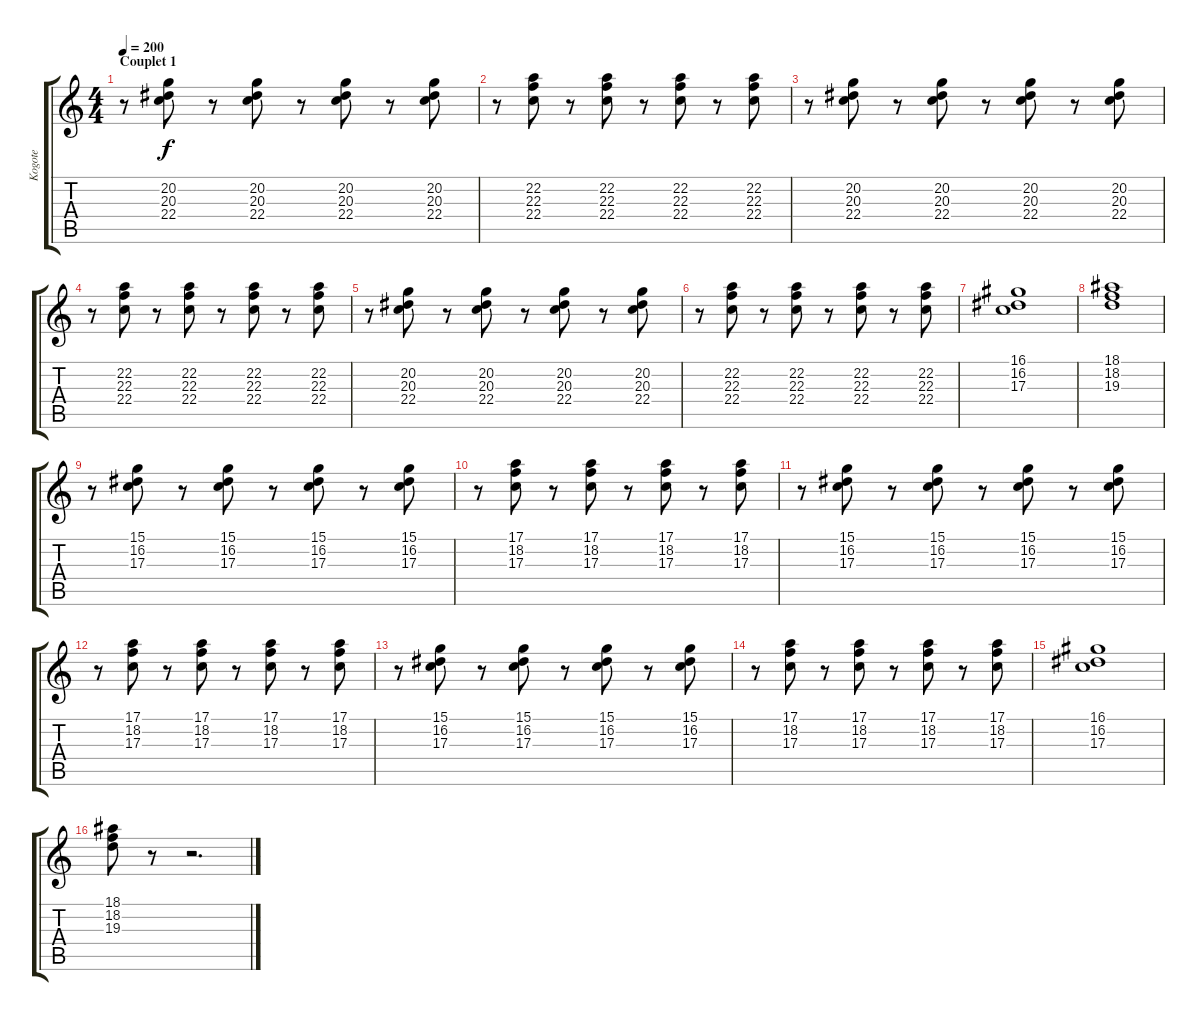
\track ("Kogote" "Kogote") {instrument drawbarorgan}
\staff {score tabs}
\tuning (E4 B3 G3 D3 A2 E2) {hide}
\ts (4 4)
\section ("" "Couplet 1")
\tempo 200
\clef g2
\ks c
r.8{dy f} (20.2 20.3 22.4).8 r.8 (20.2 20.3 22.4).8 r.8 (20.2 20.3 22.4).8 r.8 (20.2 20.3 22.4).8 |
r.8 (22.2 22.3 22.4).8 r.8 (22.2 22.3 22.4).8 r.8 (22.2 22.3 22.4).8 r.8 (22.2 22.3 22.4).8 |
r.8 (20.2 20.3 22.4).8 r.8 (20.2 20.3 22.4).8 r.8 (20.2 20.3 22.4).8 r.8 (20.2 20.3 22.4).8 |
r.8 (22.2 22.3 22.4).8 r.8 (22.2 22.3 22.4).8 r.8 (22.2 22.3 22.4).8 r.8 (22.2 22.3 22.4).8 |
r.8 (20.2 20.3 22.4).8 r.8 (20.2 20.3 22.4).8 r.8 (20.2 20.3 22.4).8 r.8 (20.2 20.3 22.4).8 |
r.8 (22.2 22.3 22.4).8 r.8 (22.2 22.3 22.4).8 r.8 (22.2 22.3 22.4).8 r.8 (22.2 22.3 22.4).8 |
(16.1 16.2 17.3).1 |
(18.1 18.2 19.3).1 |
r.8 (15.1 16.2 17.3).8 r.8 (15.1 16.2 17.3).8 r.8 (15.1 16.2 17.3).8 r.8 (15.1 16.2 17.3).8 |
r.8 (17.1 18.2 17.3).8 r.8 (17.1 18.2 17.3).8 r.8 (17.1 18.2 17.3).8 r.8 (17.1 18.2 17.3).8 |
r.8 (15.1 16.2 17.3).8 r.8 (15.1 16.2 17.3).8 r.8 (15.1 16.2 17.3).8 r.8 (15.1 16.2 17.3).8 |
r.8 (17.1 18.2 17.3).8 r.8 (17.1 18.2 17.3).8 r.8 (17.1 18.2 17.3).8 r.8 (17.1 18.2 17.3).8 |
r.8 (15.1 16.2 17.3).8 r.8 (15.1 16.2 17.3).8 r.8 (15.1 16.2 17.3).8 r.8 (15.1 16.2 17.3).8 |
r.8 (17.1 18.2 17.3).8 r.8 (17.1 18.2 17.3).8 r.8 (17.1 18.2 17.3).8 r.8 (17.1 18.2 17.3).8 |
(16.1 16.2 17.3).1 |
(18.1 18.2 19.3).8 r.8 r.2{d}
